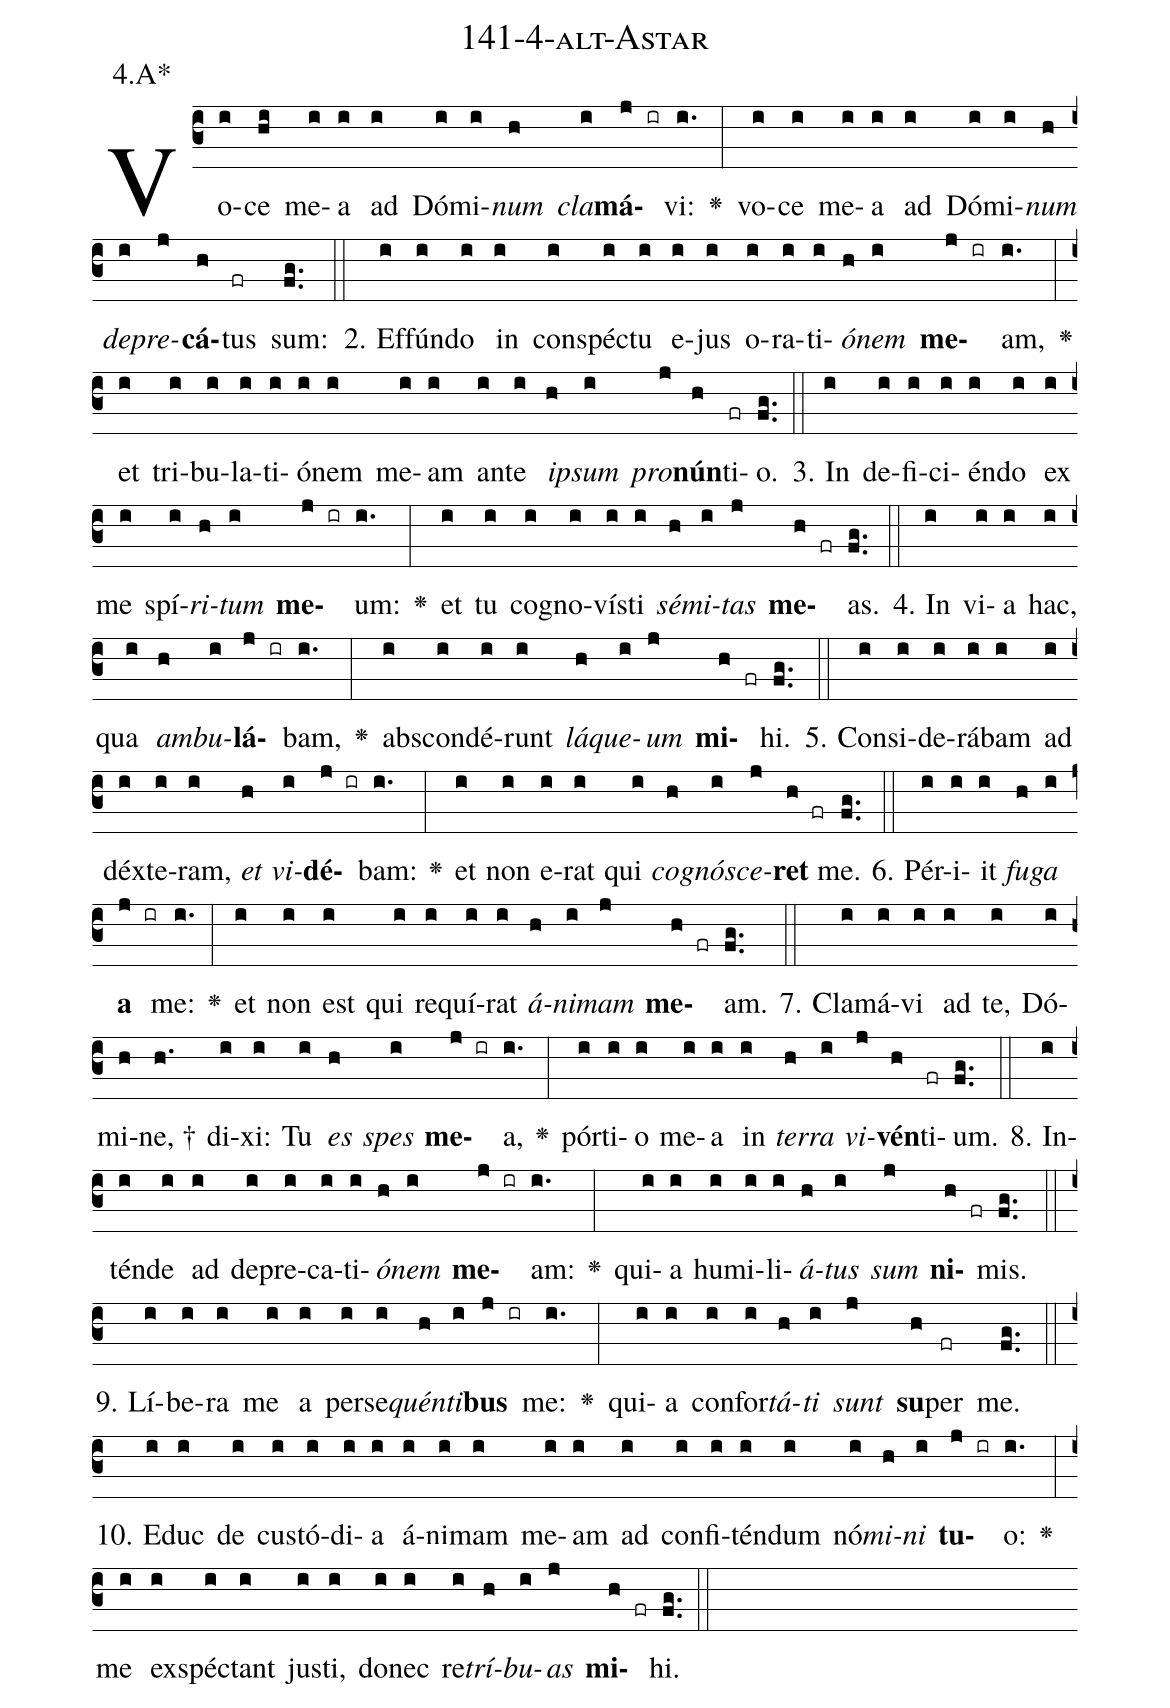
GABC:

name: 141-4-alt-Astar;
annotation: 4.A*;
%%
(c3)Vo(i)ce(hi) me(i)a(i) ad(i) Dó(i)mi(i)<i>num</i>(h) <i>cla</i>(i)<b>má</b>(j ir)vi:(i.) <v>\greheightstar</v>(:) vo(i)ce(i) me(i)a(i) ad(i) Dó(i)mi(i)<i>num</i>(h) <i>de</i>(i)<i>pre</i>(j)<b>cá</b>(h)tus(fr) sum:(fg..) (::)
2. Ef(i)fún(i)do(i) in(i) con(i)spéc(i)tu(i) e(i)jus(i) o(i)ra(i)ti(i)<i>ó</i>(h)<i>nem</i>(i) <b>me</b>(j ir)am,(i.) <v>\greheightstar</v>(:) et(i) tri(i)bu(i)la(i)ti(i)ó(i)nem(i) me(i)am(i) an(i)te(i) <i>ip</i>(h)<i>sum</i>(i) <i>pro</i>(j)<b>nún</b>(h)ti(fr)o.(fg..) (::)
3. In(i) de(i)fi(i)ci(i)én(i)do(i) ex(i) me(i) spí(i)<i>ri</i>(h)<i>tum</i>(i) <b>me</b>(j ir)um:(i.) <v>\greheightstar</v>(:) et(i) tu(i) co(i)gno(i)vís(i)ti(i) <i>sé</i>(h)<i>mi</i>(i)<i>tas</i>(j) <b>me</b>(h fr)as.(fg..) (::)
4. In(i) vi(i)a(i) hac,(i) qua(i) <i>am</i>(h)<i>bu</i>(i)<b>lá</b>(j ir)bam,(i.) <v>\greheightstar</v>(:) abs(i)con(i)dé(i)runt(i) <i>lá</i>(h)<i>que</i>(i)<i>um</i>(j) <b>mi</b>(h fr)hi.(fg..) (::)
5. Con(i)si(i)de(i)rá(i)bam(i) ad(i) déx(i)te(i)ram,(i) <i>et</i>(h) <i>vi</i>(i)<b>dé</b>(j ir)bam:(i.) <v>\greheightstar</v>(:) et(i) non(i) e(i)rat(i) qui(i) <i>co</i>(h)<i>gnó</i>(i)<i>sce</i>(j)<b>ret</b>(h fr) me.(fg..) (::)
6. Pér(i)i(i)it(i) <i>fu</i>(h)<i>ga</i>(i) <b>a</b>(j ir) me:(i.) <v>\greheightstar</v>(:) et(i) non(i) est(i) qui(i) re(i)quí(i)rat(i) <i>á</i>(h)<i>ni</i>(i)<i>mam</i>(j) <b>me</b>(h fr)am.(fg..) (::)
7. Cla(i)má(i)vi(i) ad(i) te,(i) Dó(i)mi(h)ne, †(h.) di(i)xi:(i) Tu(i) <i>es</i>(h) <i>spes</i>(i) <b>me</b>(j ir)a,(i.) <v>\greheightstar</v>(:) pór(i)ti(i)o(i) me(i)a(i) in(i) <i>ter</i>(h)<i>ra</i>(i) <i>vi</i>(j)<b>vén</b>(h)ti(fr)um.(fg..) (::)
8. In(i)tén(i)de(i) ad(i) de(i)pre(i)ca(i)ti(i)<i>ó</i>(h)<i>nem</i>(i) <b>me</b>(j ir)am:(i.) <v>\greheightstar</v>(:) qui(i)a(i) hu(i)mi(i)li(i)<i>á</i>(h)<i>tus</i>(i) <i>sum</i>(j) <b>ni</b>(h fr)mis.(fg..) (::)
9. Lí(i)be(i)ra(i) me(i) a(i) per(i)se(i)<i>quén</i>(h)<i>ti</i>(i)<b>bus</b>(j ir) me:(i.) <v>\greheightstar</v>(:) qui(i)a(i) con(i)for(i)<i>tá</i>(h)<i>ti</i>(i) <i>sunt</i>(j) <b>su</b>(h)per(fr) me.(fg..) (::)
10. E(i)duc(i) de(i) cus(i)tó(i)di(i)a(i) á(i)ni(i)mam(i) me(i)am(i) ad(i) con(i)fi(i)tén(i)dum(i) nó(i)<i>mi</i>(h)<i>ni</i>(i) <b>tu</b>(j ir)o:(i.) <v>\greheightstar</v>(:) me(i) ex(i)spéc(i)tant(i) jus(i)ti,(i) do(i)nec(i) re(i)<i>trí</i>(h)<i>bu</i>(i)<i>as</i>(j) <b>mi</b>(h fr)hi.(fg..) (::)
